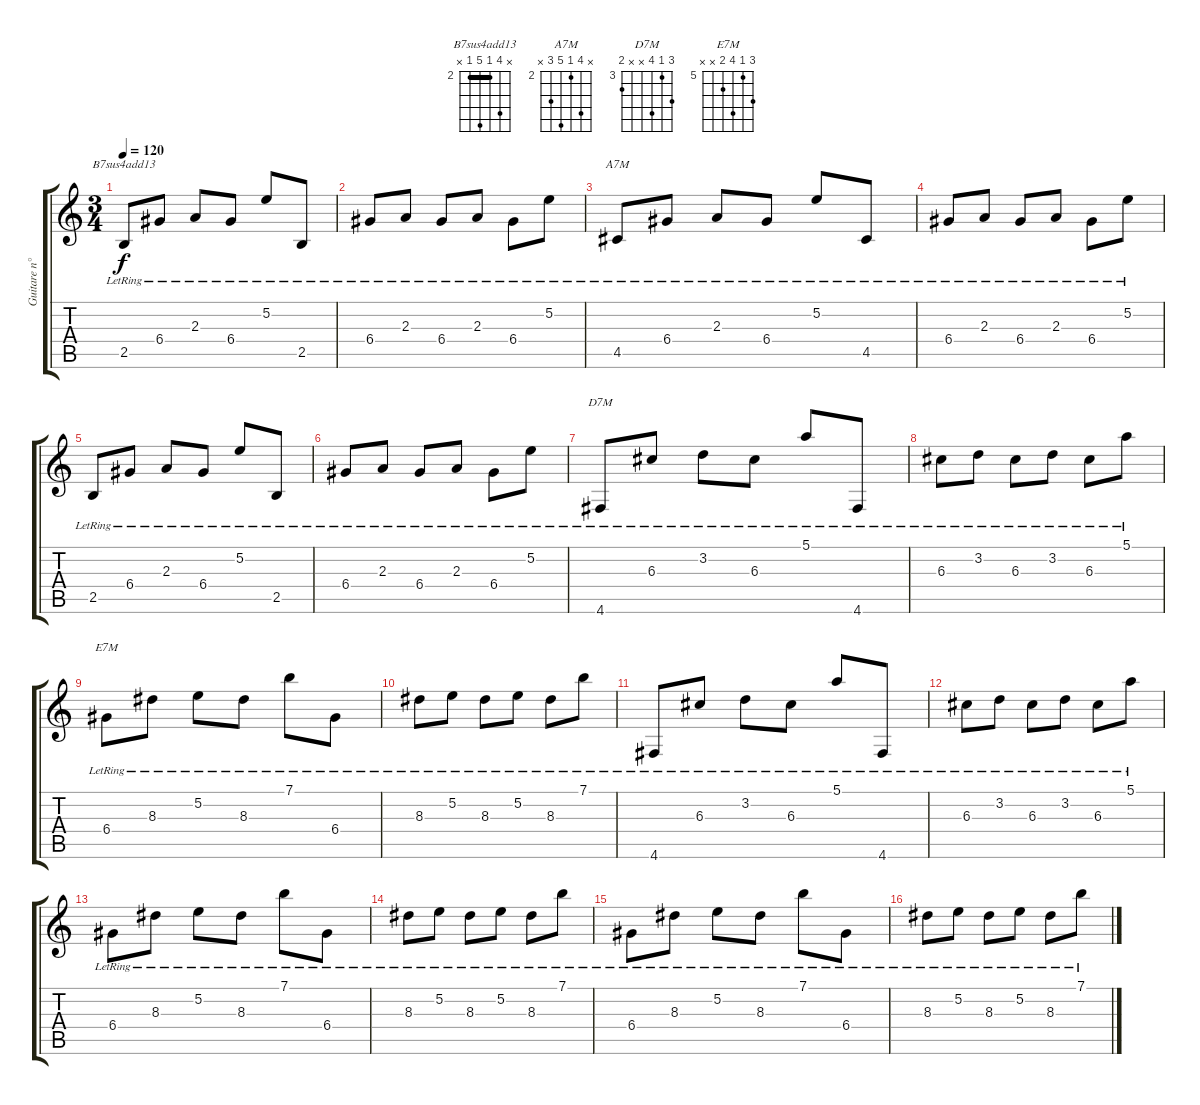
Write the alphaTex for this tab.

\track ("Guitare n°1" "Guitare n°") {instrument electricguitarjazz}
\staff {score tabs}
\tuning (E4 B3 G3 D3 A2 D2) {hide}
\chord ("B7sus4add13" x 5 2 6 2 x) {firstfret 2 barre 2}
\chord ("A7M" x 5 2 6 4 x) {firstfret 2}
\chord ("D7M" 5 3 6 x x 4) {firstfret 3}
\chord ("E7M" 7 5 8 6 x x) {firstfret 5}
\ts (3 4)
\tempo 120
\clef g2
\ks c
2.5{lr}.8{ch "B7sus4add13" dy f} 6.4{lr}.8 2.3{lr}.8 6.4{lr}.8 5.2{lr}.8 2.5{lr}.8 |
6.4{lr}.8 2.3{lr}.8 6.4{lr}.8 2.3{lr}.8 6.4{lr}.8 5.2{lr}.8 |
4.5{lr}.8{ch "A7M"} 6.4{lr}.8 2.3{lr}.8 6.4{lr}.8 5.2{lr}.8 4.5{lr}.8 |
6.4{lr}.8 2.3{lr}.8 6.4{lr}.8 2.3{lr}.8 6.4{lr}.8 5.2{lr}.8 |
2.5{lr}.8 6.4{lr}.8 2.3{lr}.8 6.4{lr}.8 5.2{lr}.8 2.5{lr}.8 |
6.4{lr}.8 2.3{lr}.8 6.4{lr}.8 2.3{lr}.8 6.4{lr}.8 5.2{lr}.8 |
4.6{lr}.8{ch "D7M"} 6.3{lr}.8 3.2{lr}.8 6.3{lr}.8 5.1{lr}.8 4.6{lr}.8 |
6.3{lr}.8 3.2{lr}.8 6.3{lr}.8 3.2{lr}.8 6.3{lr}.8 5.1{lr}.8 |
6.4{lr}.8{ch "E7M"} 8.3{lr}.8 5.2{lr}.8 8.3{lr}.8 7.1{lr}.8 6.4{lr}.8 |
8.3{lr}.8 5.2{lr}.8 8.3{lr}.8 5.2{lr}.8 8.3{lr}.8 7.1{lr}.8 |
4.6{lr}.8 6.3{lr}.8 3.2{lr}.8 6.3{lr}.8 5.1{lr}.8 4.6{lr}.8 |
6.3{lr}.8 3.2{lr}.8 6.3{lr}.8 3.2{lr}.8 6.3{lr}.8 5.1{lr}.8 |
6.4{lr}.8 8.3{lr}.8 5.2{lr}.8 8.3{lr}.8 7.1{lr}.8 6.4{lr}.8 |
8.3{lr}.8 5.2{lr}.8 8.3{lr}.8 5.2{lr}.8 8.3{lr}.8 7.1{lr}.8 |
6.4{lr}.8 8.3{lr}.8 5.2{lr}.8 8.3{lr}.8 7.1{lr}.8 6.4{lr}.8 |
8.3{lr}.8 5.2{lr}.8 8.3{lr}.8 5.2{lr}.8 8.3{lr}.8 7.1{lr}.8
